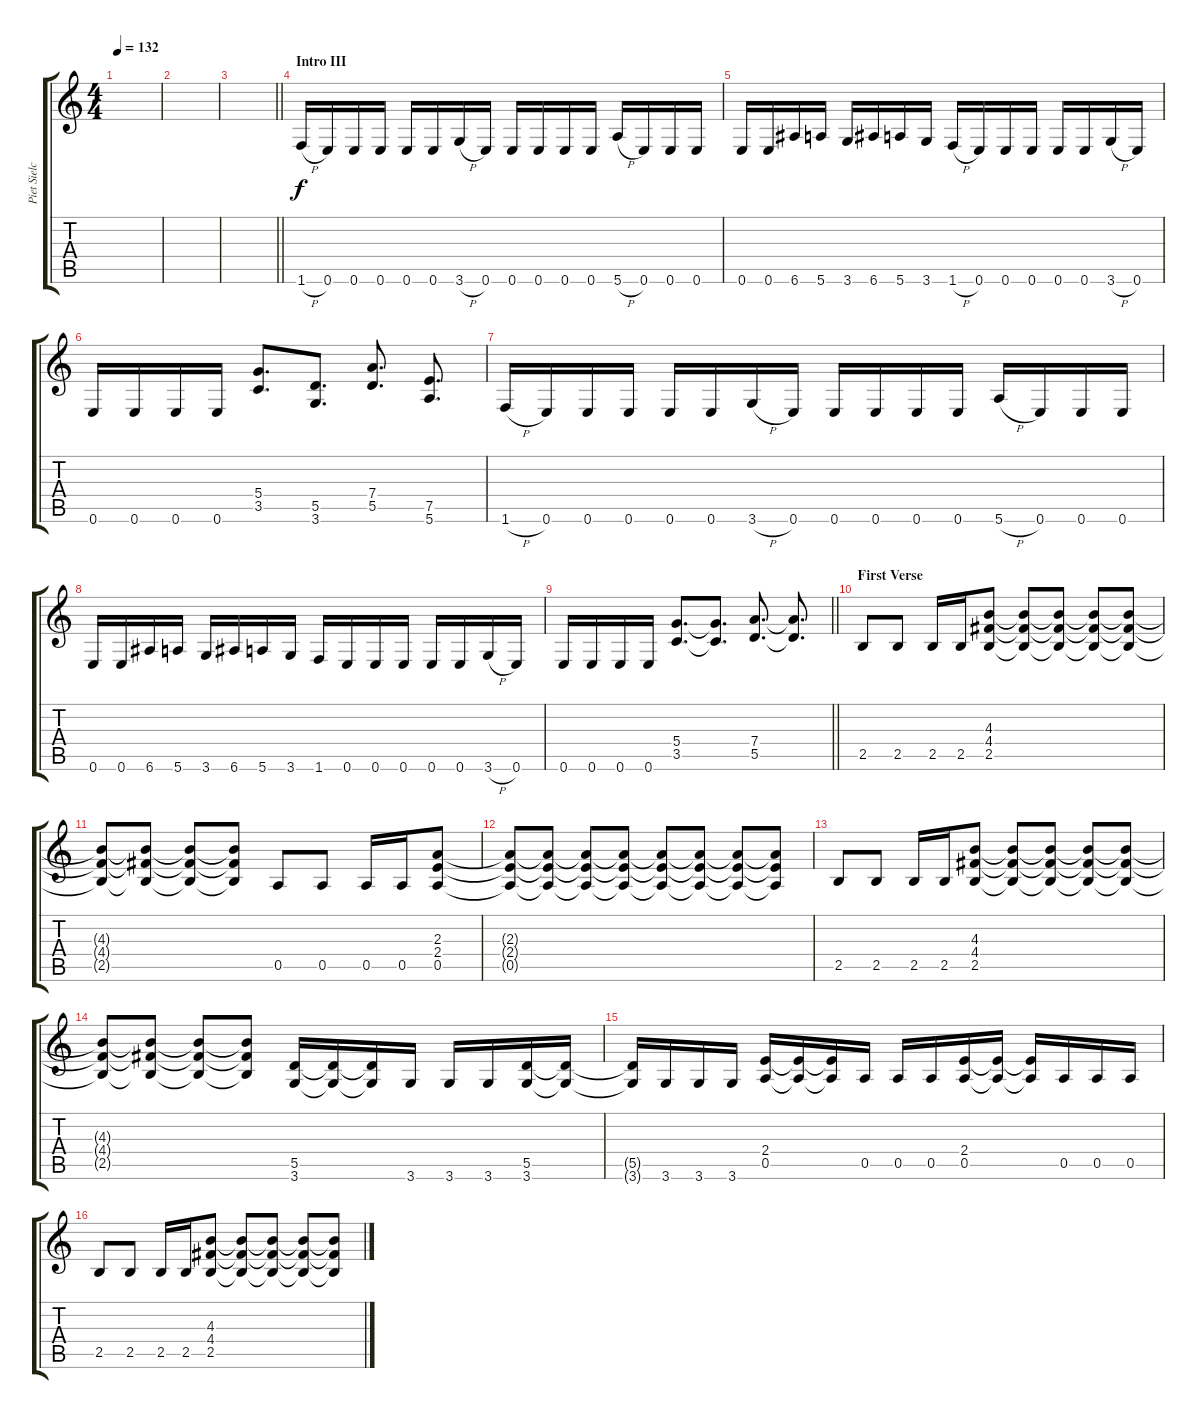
\track ("Piet Sielck" "Piet Sielc") {instrument distortionguitar}
\staff {score tabs}
\tuning (E4 B3 G3 D3 A2 E2) {hide}
\ts (4 4)
\tempo 132
\clef g2
\ks c
|
|
\barLineRight lightlight
|
\section ("" "Intro III")
1.6{h}.16 0.6.16 0.6.16 0.6.16 0.6.16 0.6.16 3.6{h}.16 0.6.16 0.6.16 0.6.16 0.6.16 0.6.16 5.6{h}.16 0.6.16 0.6.16 0.6.16 |
0.6.16 0.6.16 6.6.16 5.6.16 3.6.16 6.6.16 5.6.16 3.6.16 1.6{h}.16 0.6.16 0.6.16 0.6.16 0.6.16 0.6.16 3.6{h}.16 0.6.16 |
0.6.16 0.6.16 0.6.16 0.6.16 (5.4 3.5).8{d} (5.5 3.6).8{d} (7.4 5.5).8{d} (7.5 5.6).8{d} |
1.6{h}.16 0.6.16 0.6.16 0.6.16 0.6.16 0.6.16 3.6{h}.16 0.6.16 0.6.16 0.6.16 0.6.16 0.6.16 5.6{h}.16 0.6.16 0.6.16 0.6.16 |
0.6.16 0.6.16 6.6.16 5.6.16 3.6.16 6.6.16 5.6.16 3.6.16 1.6.16 0.6.16 0.6.16 0.6.16 0.6.16 0.6.16 3.6{h}.16 0.6.16 |
\barLineRight lightlight
0.6.16 0.6.16 0.6.16 0.6.16 (5.4 3.5).8{d} (5.4{t} 3.5{t}).8{d} (7.4 5.5).8{d} (7.4{t} 5.5{t}).8{d} |
\section ("" "First Verse")
2.5.8 2.5.8 2.5.16 2.5.16 (4.3 4.4 2.5).8 (4.3{t} 4.4{t} 2.5{t}).8 (4.3{t} 4.4{t} 2.5{t}).8 (4.3{t} 4.4{t} 2.5{t}).8 (4.3{t} 4.4{t} 2.5{t}).8 |
(4.3{t} 4.4{t} 2.5{t}).8 (4.3{t} 4.4{t} 2.5{t}).8 (4.3{t} 4.4{t} 2.5{t}).8 (4.3{t} 4.4{t} 2.5{t}).8 0.5.8 0.5.8 0.5.16 0.5.16 (2.3 2.4 0.5).8 |
(2.3{t} 2.4{t} 0.5{t}).8 (2.3{t} 2.4{t} 0.5{t}).8 (2.3{t} 2.4{t} 0.5{t}).8 (2.3{t} 2.4{t} 0.5{t}).8 (2.3{t} 2.4{t} 0.5{t}).8 (2.3{t} 2.4{t} 0.5{t}).8 (2.3{t} 2.4{t} 0.5{t}).8 (2.3{t} 2.4{t} 0.5{t}).8 |
2.5.8 2.5.8 2.5.16 2.5.16 (4.3 4.4 2.5).8 (4.3{t} 4.4{t} 2.5{t}).8 (4.3{t} 4.4{t} 2.5{t}).8 (4.3{t} 4.4{t} 2.5{t}).8 (4.3{t} 4.4{t} 2.5{t}).8 |
(4.3{t} 4.4{t} 2.5{t}).8 (4.3{t} 4.4{t} 2.5{t}).8 (4.3{t} 4.4{t} 2.5{t}).8 (4.3{t} 4.4{t} 2.5{t}).8 (5.5 3.6).16 (5.5{t} 3.6{t}).16 (5.5{t} 3.6{t}).16 3.6.16 3.6.16 3.6.16 (5.5 3.6).16 (5.5{t} 3.6{t}).16 |
(5.5{t} 3.6{t}).16 3.6.16 3.6.16 3.6.16 (2.4 0.5).16 (2.4{t} 0.5{t}).16 (2.4{t} 0.5{t}).16 0.5.16 0.5.16 0.5.16 (2.4 0.5).16 (2.4{t} 0.5{t}).16 (2.4{t} 0.5{t}).16 0.5.16 0.5.16 0.5.16 |
2.5.8 2.5.8 2.5.16 2.5.16 (4.3 4.4 2.5).8 (4.3{t} 4.4{t} 2.5{t}).8 (4.3{t} 4.4{t} 2.5{t}).8 (4.3{t} 4.4{t} 2.5{t}).8 (4.3{t} 4.4{t} 2.5{t}).8
